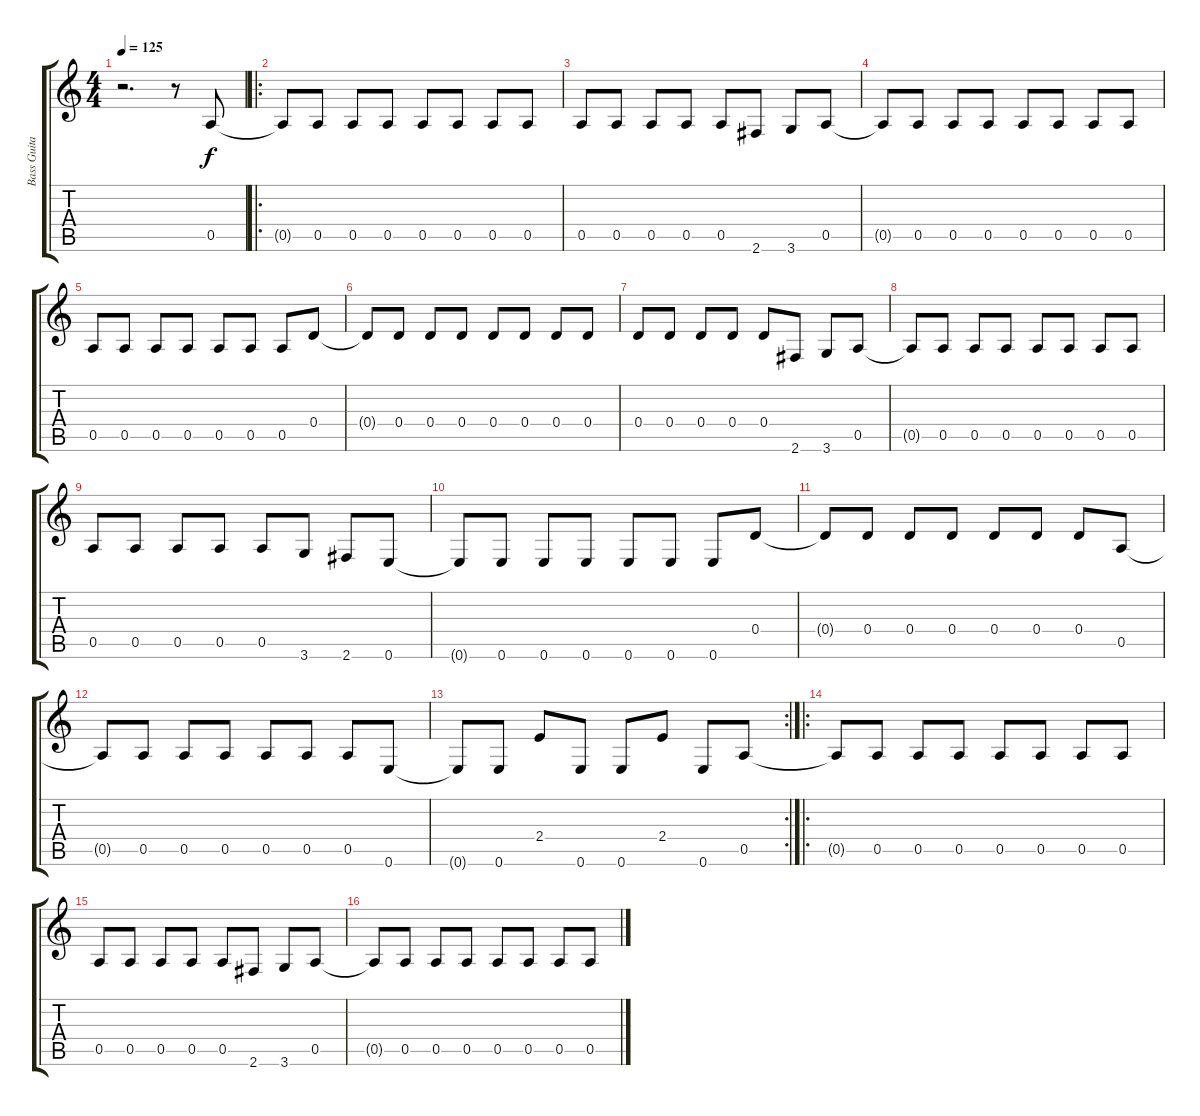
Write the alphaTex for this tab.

\track ("Bass Guitar" "Bass Guita") {instrument acousticbass}
\staff {score tabs}
\tuning (E4 B3 G3 D3 A2 E2) {hide}
\ts (4 4)
\tempo 125
\clef g2
\ks c
r.2{d dy f instrument acousticbass} r.8 0.5.8 |
\ro
0.5{t}.8 0.5.8 0.5.8 0.5.8 0.5.8 0.5.8 0.5.8 0.5.8 |
0.5.8 0.5.8 0.5.8 0.5.8 0.5.8 2.6.8 3.6.8 0.5.8 |
0.5{t}.8 0.5.8 0.5.8 0.5.8 0.5.8 0.5.8 0.5.8 0.5.8 |
0.5.8 0.5.8 0.5.8 0.5.8 0.5.8 0.5.8 0.5.8 0.4.8 |
0.4{t}.8 0.4.8 0.4.8 0.4.8 0.4.8 0.4.8 0.4.8 0.4.8 |
0.4.8 0.4.8 0.4.8 0.4.8 0.4.8 2.6.8 3.6.8 0.5.8 |
0.5{t}.8 0.5.8 0.5.8 0.5.8 0.5.8 0.5.8 0.5.8 0.5.8 |
0.5.8 0.5.8 0.5.8 0.5.8 0.5.8 3.6.8 2.6.8 0.6.8 |
0.6{t}.8 0.6.8 0.6.8 0.6.8 0.6.8 0.6.8 0.6.8 0.4.8 |
0.4{t}.8 0.4.8 0.4.8 0.4.8 0.4.8 0.4.8 0.4.8 0.5.8 |
0.5{t}.8 0.5.8 0.5.8 0.5.8 0.5.8 0.5.8 0.5.8 0.6.8 |
\rc 2
0.6{t}.8 0.6.8 2.4.8 0.6.8 0.6.8 2.4.8 0.6.8 0.5.8 |
\ro
0.5{t}.8 0.5.8 0.5.8 0.5.8 0.5.8 0.5.8 0.5.8 0.5.8 |
0.5.8 0.5.8 0.5.8 0.5.8 0.5.8 2.6.8 3.6.8 0.5.8 |
0.5{t}.8 0.5.8 0.5.8 0.5.8 0.5.8 0.5.8 0.5.8 0.5.8
